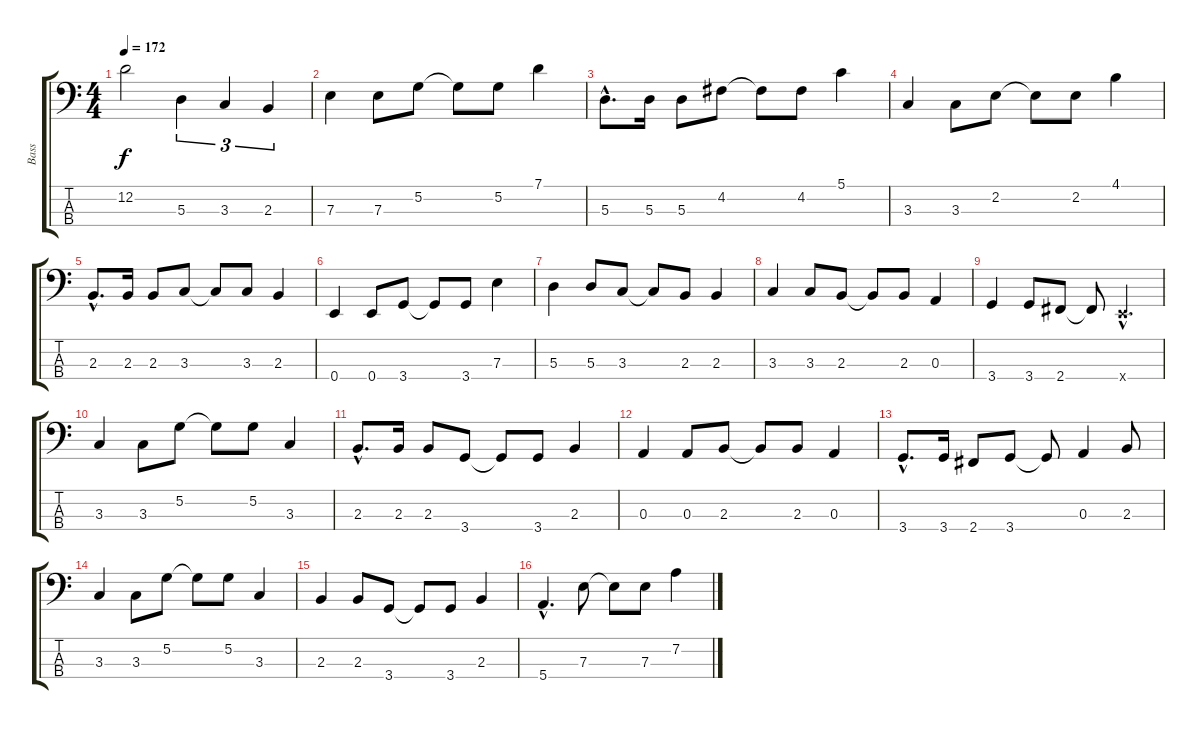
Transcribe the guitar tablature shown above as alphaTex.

\track ("Bass" "Bass") {instrument electricbasspick}
\staff {score tabs}
\tuning (G2 D2 A1 E1) {hide}
\ts (4 4)
\tempo 172
\clef f4
\ks c
12.2.2{dy f} 5.3.4{tu (3 2)} 3.3.4{tu (3 2)} 2.3.4{tu (3 2)} |
7.3.4 7.3.8 5.2.8 5.2{t}.8 5.2.8 7.1.4 |
5.3{hac}.8{d} 5.3.16 5.3.8 4.2.8 4.2{t}.8 4.2.8 5.1.4 |
3.3.4 3.3.8 2.2.8 2.2{t}.8 2.2.8 4.1.4 |
2.3{hac}.8{d} 2.3.16 2.3.8 3.3.8 3.3{t}.8 3.3.8 2.3.4 |
0.4.4 0.4.8 3.4.8 3.4{t}.8 3.4.8 7.3.4 |
5.3.4 5.3.8 3.3.8 3.3{t}.8 2.3.8 2.3.4 |
3.3.4 3.3.8 2.3.8 2.3{t}.8 2.3.8 0.3.4 |
3.4.4 3.4.8 2.4.8 2.4{t}.8 0.4{hac x}.4{d} |
3.3.4 3.3.8 5.2.8 5.2{t}.8 5.2.8 3.3.4 |
2.3{hac}.8{d} 2.3.16 2.3.8 3.4.8 3.4{t}.8 3.4.8 2.3.4 |
0.3.4 0.3.8 2.3.8 2.3{t}.8 2.3.8 0.3.4 |
3.4{hac}.8{d} 3.4.16 2.4.8 3.4.8 3.4{t}.8 0.3.4 2.3.8 |
3.3.4 3.3.8 5.2.8 5.2{t}.8 5.2.8 3.3.4 |
2.3.4 2.3.8 3.4.8 3.4{t}.8 3.4.8 2.3.4 |
5.4{hac}.4{d} 7.3.8 7.3{t}.8 7.3.8 7.2.4
